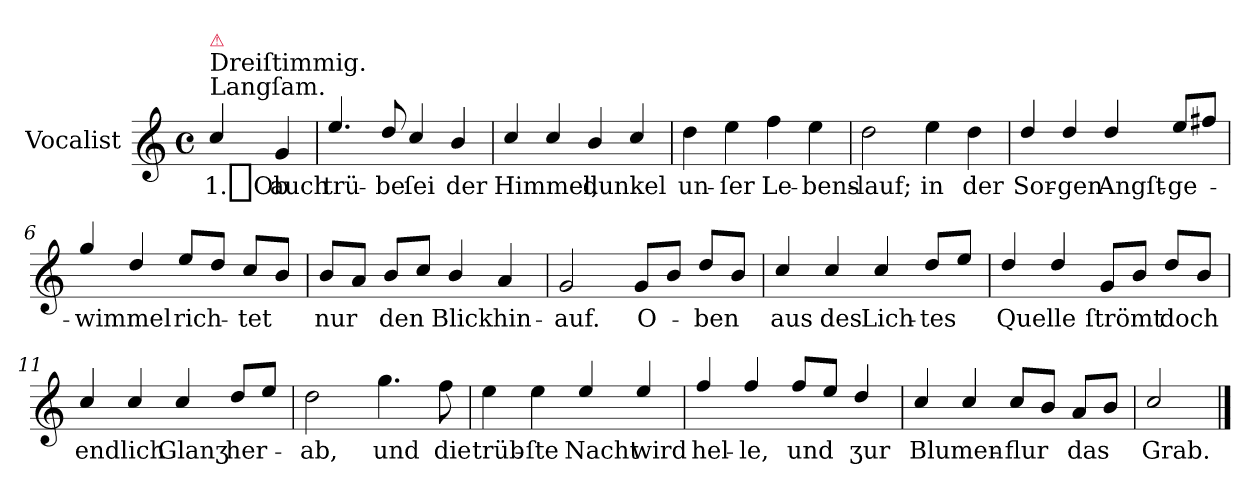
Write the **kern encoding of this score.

**kern	**text
*part1	*part1
*staff1	*staff1
*I"Vocalist	*
*clefG2	*
*k[]	*
*C:	*
*M4/4	*
*met(c)	*
=	=
!LO:TX:a:t=Langſam.	!
!LO:TX:a:t=Dreiſtimmig.	!
!LO:TX:a:color=crimson:t=⚠	!
4cc/	1._Ob
4g	auch
=1	=1
4.ee/	trü-
8dd/	-be
4cc/	ſei
4b/	der
=2	=2
4cc/	Himmel,
4cc/	.
4b/	dunkel
4cc/	.
=3	=3
4dd	un-
4ee	-ſer
4ff	Le-
4ee	-bens-
=4	=4
2dd	-lauf;
4ee	in
4dd	der
=5	=5
4dd/	Sor-
4dd/	-gen
4dd/	Angſt-
8ee/L	-ge-
8ff#XJ	.
=6	=6
4gg/	-wimmel
4dd/	.
8ee/L	rich-
8ddJ	.
8cc/L	-tet
8bJ	.
=7	=7
8b/L	nur
8aJ	.
8b/L	den
8ccJ	.
4b/	Blick
4a	hin-
=8	=8
2g	-auf.
8gL	O-
8bJ	.
8dd/L	-ben
8bJ	.
=9	=9
4cc/	aus
4cc/	des
4cc/	Lich-
8dd/L	-tes
8eeJ	.
=10	=10
4dd/	Quelle
4dd/	.
8gL	ſtrömt
8bJ	.
8dd/L	doch
8bJ	.
=11	=11
4cc/	endlich
4cc/	.
4cc/	Glanʒ
8dd/L	her-
8eeJ	.
=12	=12
2dd	-ab,
4.gg	und
8ff	die
=13	=13
4ee	trüb-
4ee	-ſte
4ee/	Nacht
4ee/	wird
=14	=14
4ff/	hel-
4ff/	-le,
8ff/L	und
8eeJ	.
4dd/	ʒur
=15	=15
4cc/	Blumen-
4cc/	.
8cc/L	-flur
8bJ	.
8aL	das
8bJ	.
=16	=16
2cc/	Grab.
==	==
*-	*-
